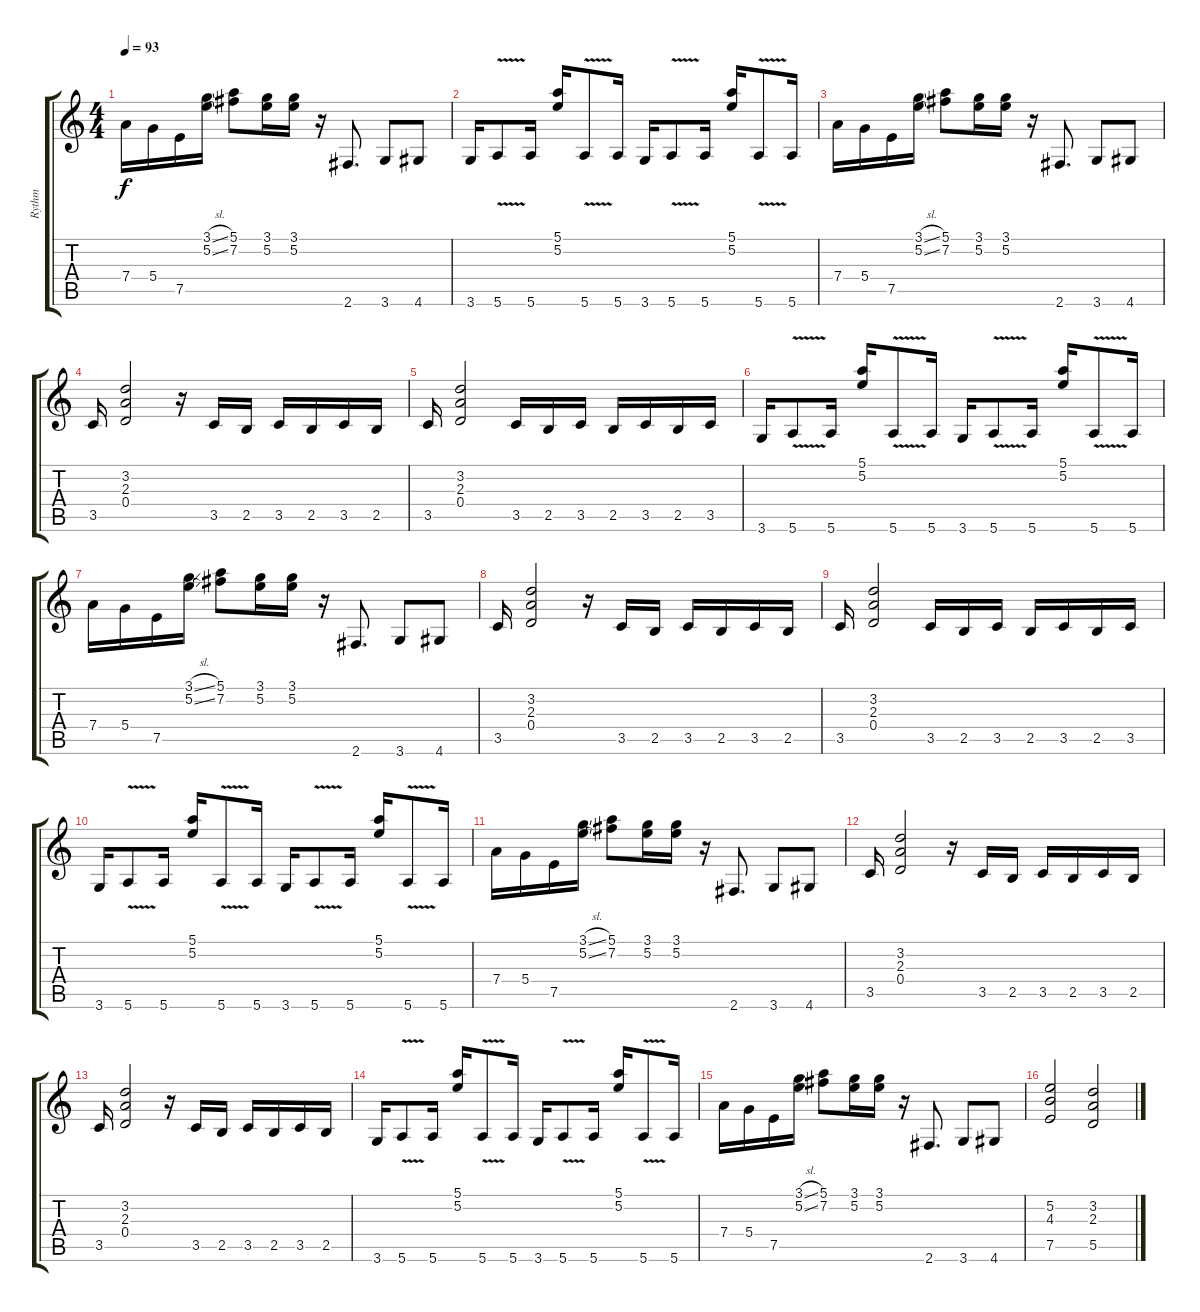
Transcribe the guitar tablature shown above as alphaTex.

\track ("Rythm" "Rythm") {instrument distortionguitar}
\staff {score tabs}
\tuning (E4 B3 G3 D3 A2 E2) {hide}
\ts (4 4)
\tempo 93
\clef g2
\ks c
7.4.16{dy f} 5.4.16 7.5.16 (3.1{sl} 5.2{sl}).16 (5.1 7.2).8 (3.1 5.2).16 (3.1 5.2).16 r.16 2.6.8{d} 3.6.8 4.6.8 |
3.6.16 5.6{v}.8 5.6.16 (5.1 5.2).16 5.6{v}.8 5.6.16 3.6.16 5.6{v}.8 5.6.16 (5.1 5.2).16 5.6{v}.8 5.6.16 |
7.4.16 5.4.16 7.5.16 (3.1{sl} 5.2{sl}).16 (5.1 7.2).8 (3.1 5.2).16 (3.1 5.2).16 r.16 2.6.8{d} 3.6.8 4.6.8 |
3.5.16 (3.2 2.3 0.4).2 r.16 3.5.16 2.5.16 3.5.16 2.5.16 3.5.16 2.5.16 |
3.5.16 (3.2 2.3 0.4).2 3.5.16 2.5.16 3.5.16 2.5.16 3.5.16 2.5.16 3.5.16 |
3.6.16 5.6{v}.8 5.6.16 (5.1 5.2).16 5.6{v}.8 5.6.16 3.6.16 5.6{v}.8 5.6.16 (5.1 5.2).16 5.6{v}.8 5.6.16 |
7.4.16 5.4.16 7.5.16 (3.1{sl} 5.2{sl}).16 (5.1 7.2).8 (3.1 5.2).16 (3.1 5.2).16 r.16 2.6.8{d} 3.6.8 4.6.8 |
3.5.16 (3.2 2.3 0.4).2 r.16 3.5.16 2.5.16 3.5.16 2.5.16 3.5.16 2.5.16 |
3.5.16 (3.2 2.3 0.4).2 3.5.16 2.5.16 3.5.16 2.5.16 3.5.16 2.5.16 3.5.16 |
3.6.16 5.6{v}.8 5.6.16 (5.1 5.2).16 5.6{v}.8 5.6.16 3.6.16 5.6{v}.8 5.6.16 (5.1 5.2).16 5.6{v}.8 5.6.16 |
7.4.16 5.4.16 7.5.16 (3.1{sl} 5.2{sl}).16 (5.1 7.2).8 (3.1 5.2).16 (3.1 5.2).16 r.16 2.6.8{d} 3.6.8 4.6.8 |
3.5.16 (3.2 2.3 0.4).2 r.16 3.5.16 2.5.16 3.5.16 2.5.16 3.5.16 2.5.16 |
3.5.16 (3.2 2.3 0.4).2 r.16 3.5.16 2.5.16 3.5.16 2.5.16 3.5.16 2.5.16 |
3.6.16 5.6{v}.8 5.6.16 (5.1 5.2).16 5.6{v}.8 5.6.16 3.6.16 5.6{v}.8 5.6.16 (5.1 5.2).16 5.6{v}.8 5.6.16 |
7.4.16 5.4.16 7.5.16 (3.1{sl} 5.2{sl}).16 (5.1 7.2).8 (3.1 5.2).16 (3.1 5.2).16 r.16 2.6.8{d} 3.6.8 4.6.8 |
(5.2 4.3 7.5).2 (3.2 2.3 5.5).2
